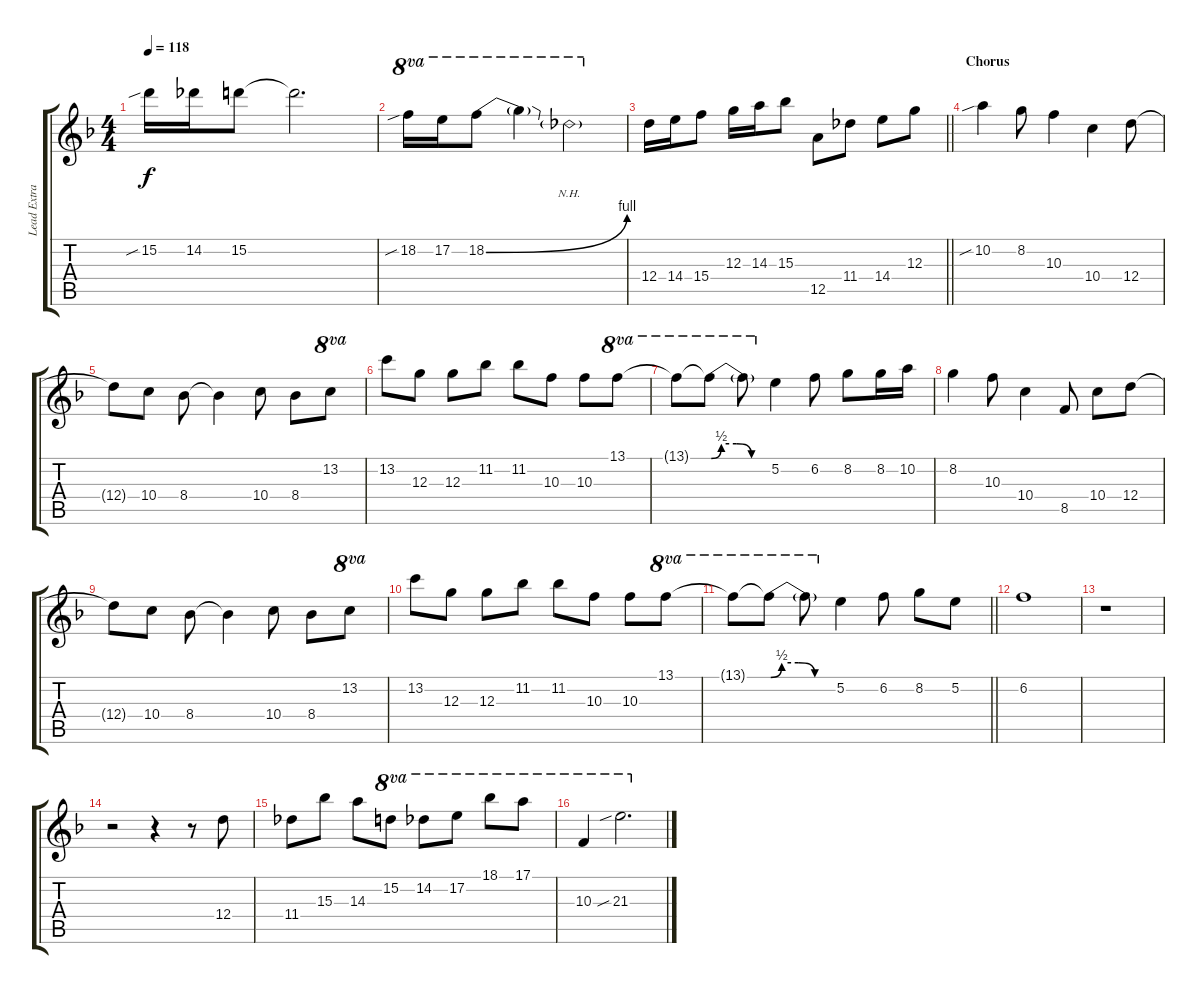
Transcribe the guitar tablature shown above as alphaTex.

\track ("Lead Extra" "Lead Extra") {instrument distortionguitar}
\staff {score tabs}
\tuning (E4 B3 G3 D3 A2 D2) {hide}
\ts (4 4)
\tempo 118
\clef g2
\ks f
15.2{sib}.16{dy f} 14.2.16 15.2.8 15.2{t}.2{d} |
18.2{sib}.16{ot 8va} 17.2.16{ot 8va} 18.2{be (bend 0 0 60 4)}.8{ot 8va} 18.2{t}.4{ot 8va} 18.2{nh t}.2{ot 8va} |
\barLineRight lightlight
12.4.16 14.4.16 15.4.8 12.3.16 14.3.16 15.3.8 12.5.8 11.4.8 14.4.8 12.3.8 |
\section ("" "Chorus")
10.2{sib}.4 8.2.8 10.3.4 10.4.4 12.4.8 |
12.4{t}.8 10.4.8 8.4.8 8.4{t}.4 10.4.8 8.4.8 13.2.8{ot 8va} |
13.2.8 12.3.8 12.3.8 11.2.8 11.2.8 10.3.8 10.3.8 13.1.8{ot 8va} |
13.1{t}.8{ot 8va} 13.1{be (custom 0 0 10 2 25 2 40 0 60 0) t}.8{ot 8va} 13.1{t}.8{ot 8va} 5.2.4 6.2.8 8.2.8 8.2.16 10.2.16 |
8.2.4 10.3.8 10.4.4 8.5.8 10.4.8 12.4.8 |
12.4{t}.8 10.4.8 8.4.8 8.4{t}.4 10.4.8 8.4.8 13.2.8{ot 8va} |
13.2.8 12.3.8 12.3.8 11.2.8 11.2.8 10.3.8 10.3.8 13.1.8{ot 8va} |
\barLineRight lightlight
13.1{t}.8{ot 8va} 13.1{be (custom 0 0 10 2 25 2 40 0 60 0) t}.8{ot 8va} 13.1{t}.8{ot 8va} 5.2.4 6.2.8 8.2.8 5.2.8 |
6.2.1 |
r.1 |
r.2 r.4 r.8 12.4.8 |
11.4.8 15.3.8 14.3.8 15.2.8{ot 8va} 14.2.8{ot 8va} 17.2.8{ot 8va} 18.1.8{ot 8va} 17.1.8{ot 8va} |
10.3.4{ot 8va} 21.3{sib}.2{d ot 8va}
